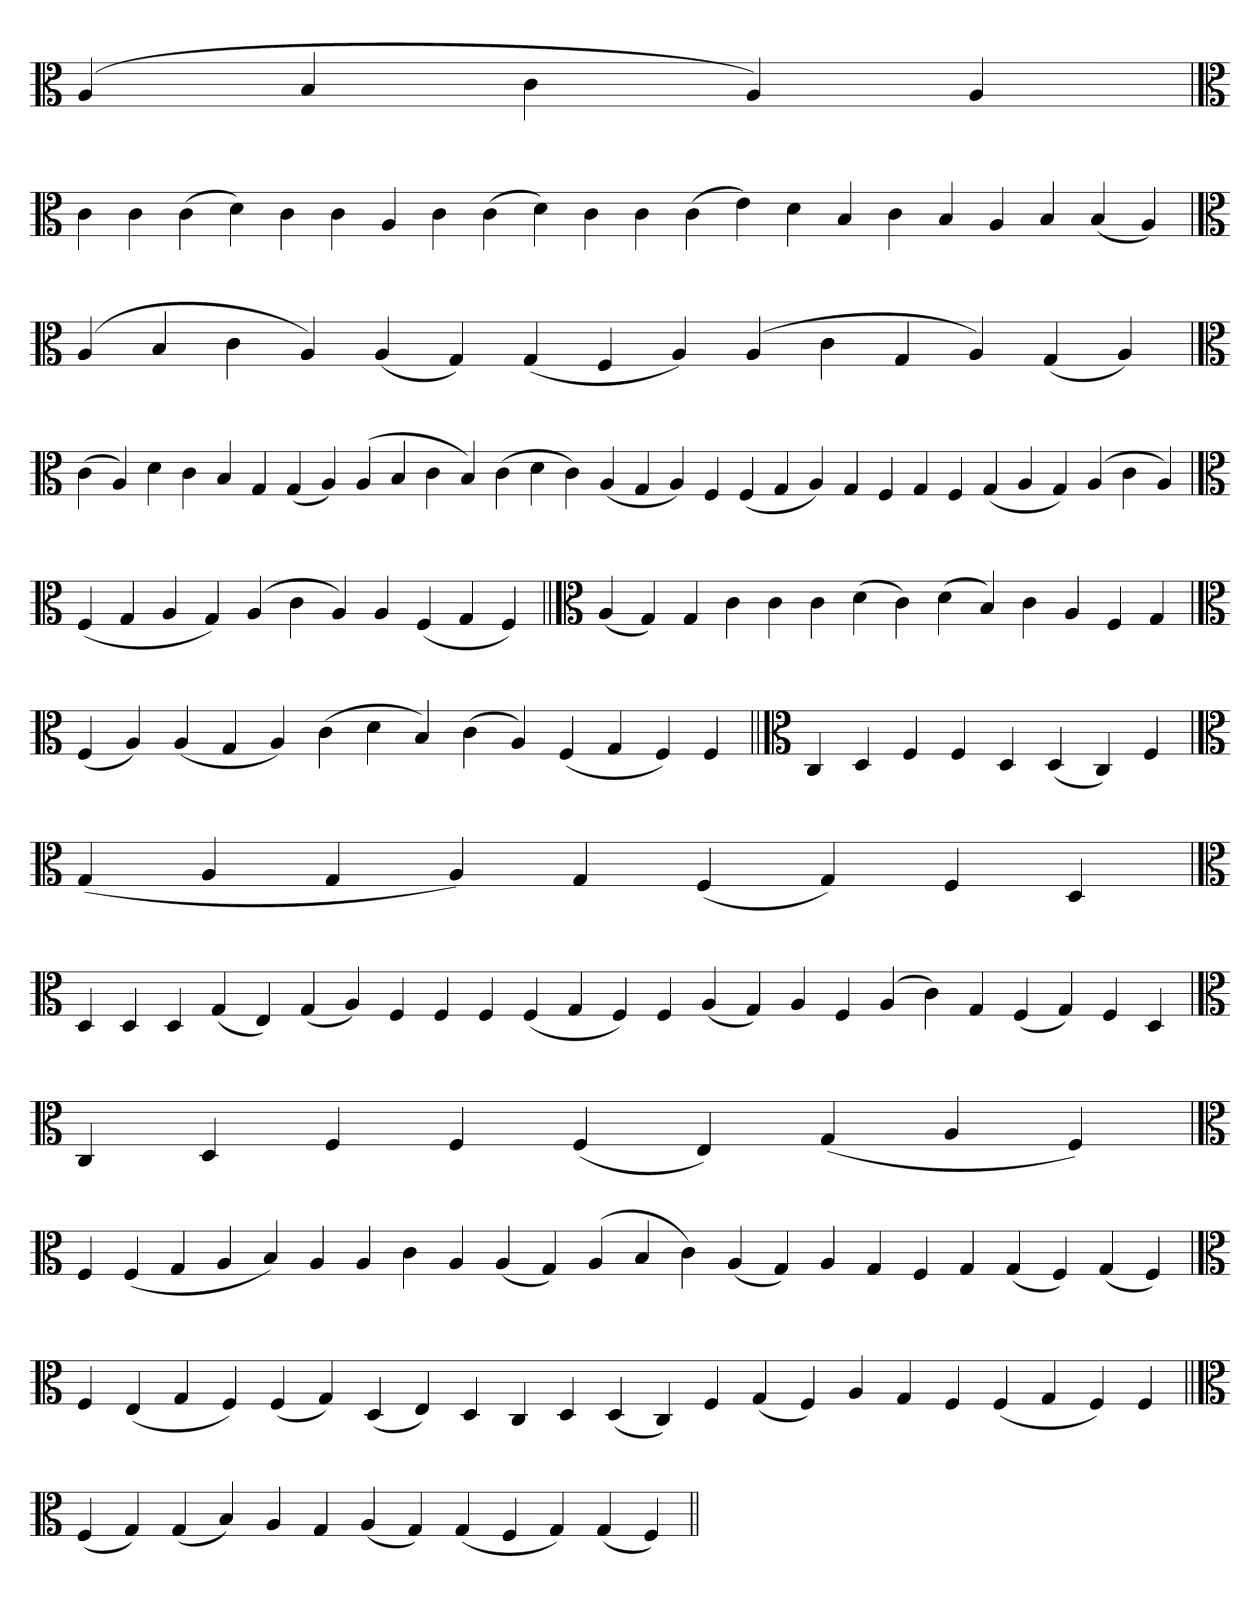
**kern
*part1
*staff1
*clefC3
=
(4A
4B
4c
4A)
4A
=
*clefC3
4c
4c
(4c
4d)
4c
4c
4A
4c
(4c
4d)
4c
4c
(4c
4e)
4d
4B
4c
4B
4A
4B
(4B
4A)
='
*clefC3
(4A
4B
4c
4A)
(4A
4G)
(4G
4F
4A)
(4A
4c
4G
4A)
(4G
4A)
=`
*clefC3
(4c
4A)
4d
4c
4B
4G
(4G
4A)
(4A
4B
4c
4B)
(4c
4d
4c)
(4A
4G
4A)
4F
(4F
4G
4A)
4G
4F
4G
4F
(4G
4A
4G)
(4A
4c
4A)
=`
*clefC3
(4F
4G
4A
4G)
(4A
4c
4A)
4A
(4F
4G
4F)
=||
*clefC3
(4A
4G)
4G
4c
4c
4c
(4d
4c)
(4d
4B)
4c
4A
4F
4G
=`
*clefC3
(4F
4A)
(4A
4G
4A)
(4c
4d
4B)
(4c
4A)
(4F
4G
4F)
4F
=||
*clefC3
4C
4D
4F
4F
4D
(4D
4C)
4F
=`
*clefC3
(4G
4A
4G
4A)
4G
(4F
4G)
4F
4D
='
*clefC3
4D
4D
4D
(4G
4E)
(4G
4A)
4F
4F
4F
(4F
4G
4F)
4F
(4A
4G)
4A
4F
(4A
4c)
4G
(4F
4G)
4F
4D
=
*clefC3
4C
4D
4F
4F
(4F
4E)
(4G
4A
4F)
=`
*clefC3
4F
(4F
4G
4A
4B)
4A
4A
4c
4A
(4A
4G)
(4A
4B
4c)
(4A
4G)
4A
4G
4F
4G
(4G
4F)
(4G
4F)
='
*clefC3
4F
(4E
4G
4F)
(4F
4G)
(4D
4E)
4D
4C
4D
(4D
4C)
4F
(4G
4F)
4A
4G
4F
(4F
4G
4F)
4F
=||
*clefC3
(4F
4G)
(4G
4B)
4A
4G
(4A
4G)
(4G
4F
4G)
(4G
4F)
=||
*-
